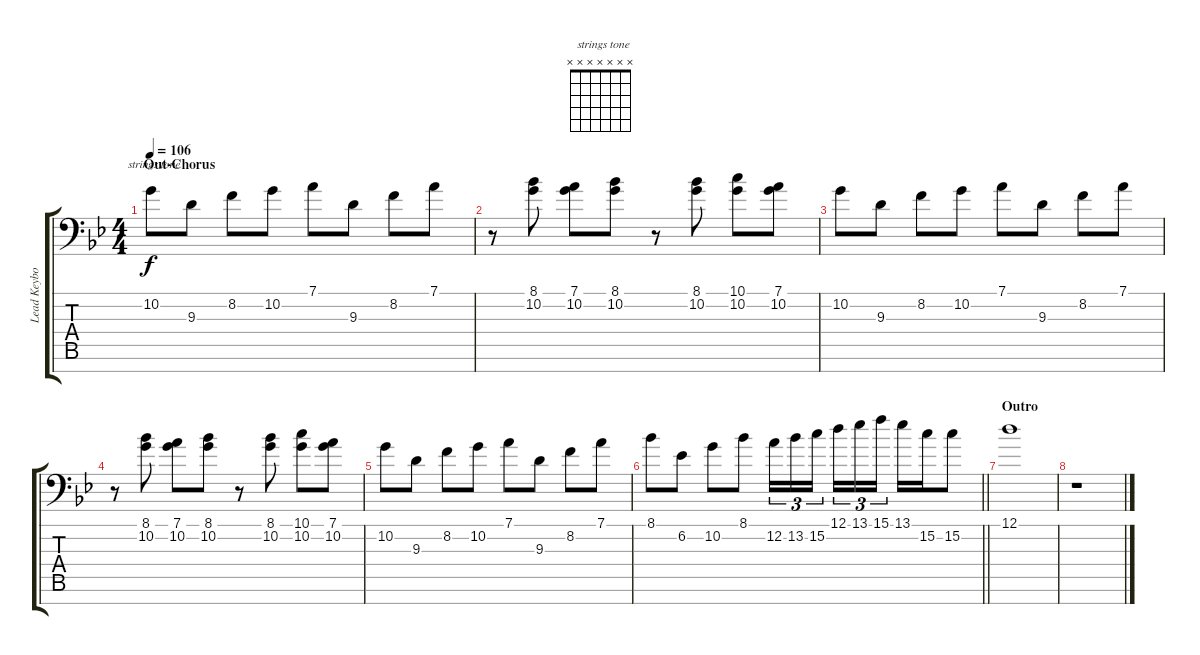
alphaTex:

\track ("Lead Keyboard" "Lead Keybo") {instrument lead1square}
\staff {score tabs}
\tuning (D4 A3 F3 C3 G2 D2 A1) {hide}
\chord ("  strings tone" x x x x x x x) {firstfret 0}
\ts (4 4)
\section ("" "Out-Chorus")
\tempo 106
\clef f4
\ks bb
10.2.8{ch "  strings tone" dy f volume 8 instrument stringensemble1} 9.3.8 8.2.8 10.2.8 7.1.8 9.3.8 8.2.8 7.1.8 |
r.8 (8.1 10.2).8 (7.1 10.2).8 (8.1 10.2).8 r.8 (8.1 10.2).8 (10.1 10.2).8 (7.1 10.2).8 |
10.2.8 9.3.8 8.2.8 10.2.8 7.1.8 9.3.8 8.2.8 7.1.8 |
r.8 (8.1 10.2).8 (7.1 10.2).8 (8.1 10.2).8 r.8 (8.1 10.2).8 (10.1 10.2).8 (7.1 10.2).8 |
10.2.8 9.3.8 8.2.8 10.2.8 7.1.8 9.3.8 8.2.8 7.1.8 |
\barLineRight lightlight
8.1.8 6.2.8 10.2.8 8.1.8 12.2.16{tu (3 2)} 13.2.16{tu (3 2)} 15.2.16{tu (3 2)} 12.1.16{tu (3 2)} 13.1.16{tu (3 2)} 15.1.16{tu (3 2)} 13.1.16 15.2.16 15.2.8 |
\section ("" "Outro")
12.1.1 |
r.1
